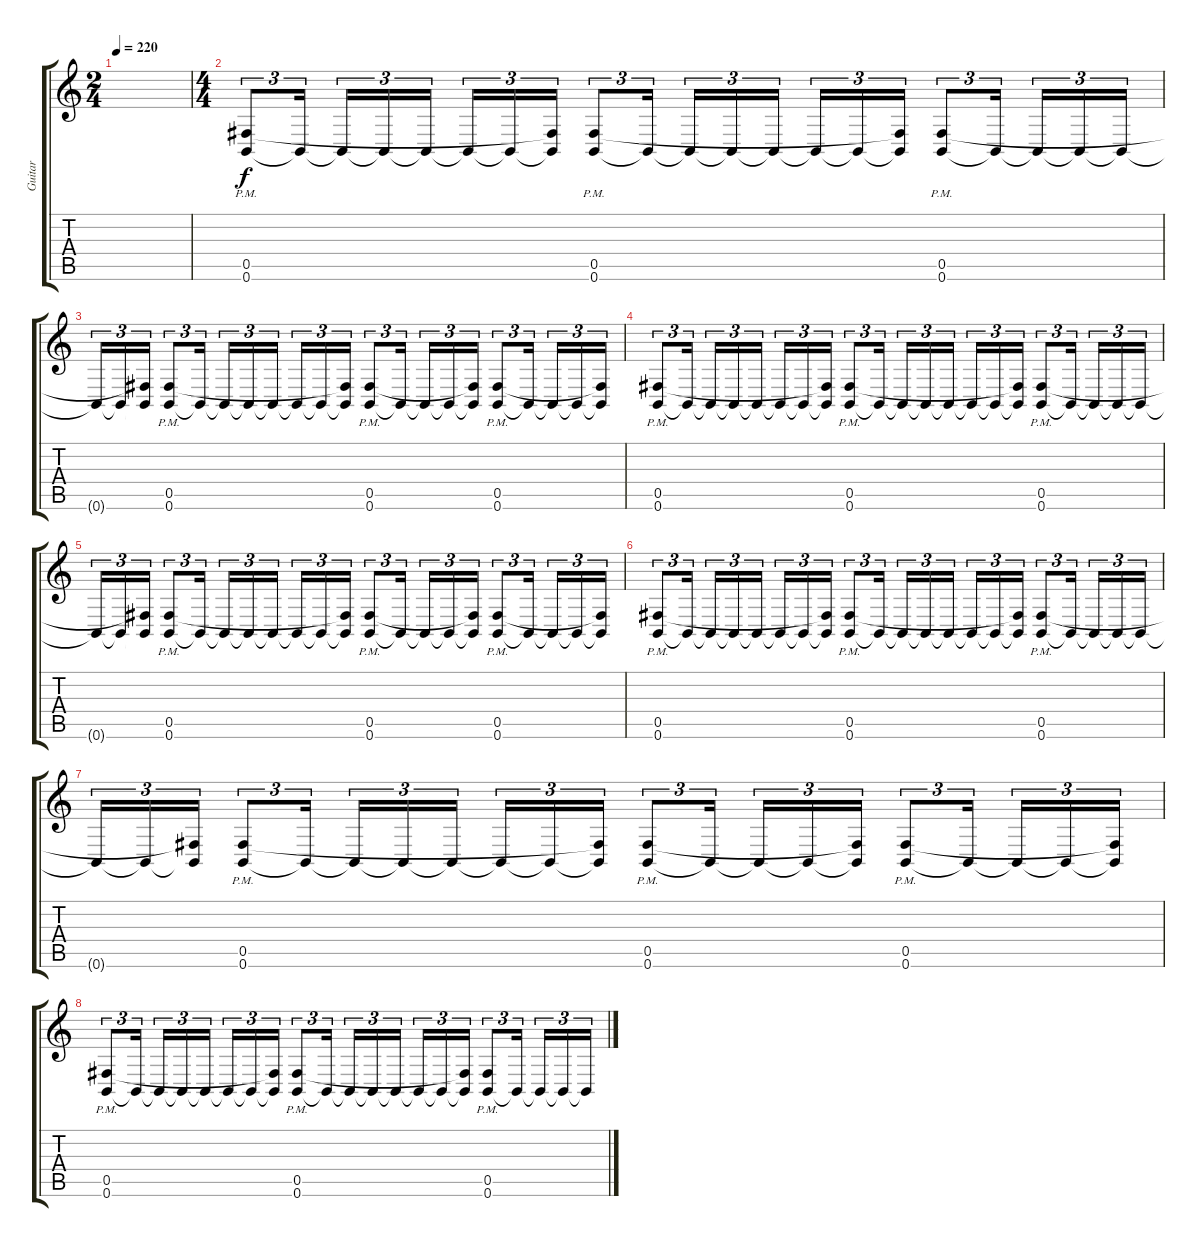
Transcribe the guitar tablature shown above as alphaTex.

\track ("Guitar" "Guitar") {instrument distortionguitar}
\staff {score tabs}
\tuning (Db4 Ab3 E3 B2 Gb2 B1) {hide}
\ts (2 4)
\tempo 220
\clef g2
\ks c
|
\ts (4 4)
(0.5{pm} 0.6{pm}).8{tu (3 2)} 0.6{t}.16{tu (3 2) beam splitsecondary} 0.6{t}.16{tu (3 2)} 0.6{t}.16{tu (3 2)} 0.6{t}.16{tu (3 2)} 0.6{t}.16{tu (3 2)} 0.6{t}.16{tu (3 2)} (0.5{t} 0.6{t}).16{tu (3 2)} (0.5{pm} 0.6{pm}).8{tu (3 2)} 0.6{t}.16{tu (3 2)} 0.6{t}.16{tu (3 2)} 0.6{t}.16{tu (3 2)} 0.6{t}.16{tu (3 2) beam splitsecondary} 0.6{t}.16{tu (3 2)} 0.6{t}.16{tu (3 2)} (0.5{t} 0.6{t}).16{tu (3 2)} (0.5{pm} 0.6{pm}).8{tu (3 2)} 0.6{t}.16{tu (3 2) beam splitsecondary} 0.6{t}.16{tu (3 2)} 0.6{t}.16{tu (3 2)} 0.6{t}.16{tu (3 2)} |
0.6{t}.16{tu (3 2)} 0.6{t}.16{tu (3 2)} (0.5{t} 0.6{t}).16{tu (3 2)} (0.5{pm} 0.6{pm}).8{tu (3 2)} 0.6{t}.16{tu (3 2)} 0.6{t}.16{tu (3 2)} 0.6{t}.16{tu (3 2)} 0.6{t}.16{tu (3 2) beam splitsecondary} 0.6{t}.16{tu (3 2)} 0.6{t}.16{tu (3 2)} (0.5{t} 0.6{t}).16{tu (3 2)} (0.5{pm} 0.6{pm}).8{tu (3 2)} 0.6{t}.16{tu (3 2) beam splitsecondary} 0.6{t}.16{tu (3 2)} 0.6{t}.16{tu (3 2)} (0.5{t} 0.6{t}).16{tu (3 2)} (0.5{pm} 0.6{pm}).8{tu (3 2)} 0.6{t}.16{tu (3 2) beam splitsecondary} 0.6{t}.16{tu (3 2)} 0.6{t}.16{tu (3 2)} (0.5{t} 0.6{t}).16{tu (3 2)} |
(0.5{pm} 0.6{pm}).8{tu (3 2)} 0.6{t}.16{tu (3 2) beam splitsecondary} 0.6{t}.16{tu (3 2)} 0.6{t}.16{tu (3 2)} 0.6{t}.16{tu (3 2)} 0.6{t}.16{tu (3 2)} 0.6{t}.16{tu (3 2)} (0.5{t} 0.6{t}).16{tu (3 2)} (0.5{pm} 0.6{pm}).8{tu (3 2)} 0.6{t}.16{tu (3 2)} 0.6{t}.16{tu (3 2)} 0.6{t}.16{tu (3 2)} 0.6{t}.16{tu (3 2) beam splitsecondary} 0.6{t}.16{tu (3 2)} 0.6{t}.16{tu (3 2)} (0.5{t} 0.6{t}).16{tu (3 2)} (0.5{pm} 0.6{pm}).8{tu (3 2)} 0.6{t}.16{tu (3 2) beam splitsecondary} 0.6{t}.16{tu (3 2)} 0.6{t}.16{tu (3 2)} 0.6{t}.16{tu (3 2)} |
0.6{t}.16{tu (3 2)} 0.6{t}.16{tu (3 2)} (0.5{t} 0.6{t}).16{tu (3 2)} (0.5{pm} 0.6{pm}).8{tu (3 2)} 0.6{t}.16{tu (3 2)} 0.6{t}.16{tu (3 2)} 0.6{t}.16{tu (3 2)} 0.6{t}.16{tu (3 2) beam splitsecondary} 0.6{t}.16{tu (3 2)} 0.6{t}.16{tu (3 2)} (0.5{t} 0.6{t}).16{tu (3 2)} (0.5{pm} 0.6{pm}).8{tu (3 2)} 0.6{t}.16{tu (3 2) beam splitsecondary} 0.6{t}.16{tu (3 2)} 0.6{t}.16{tu (3 2)} (0.5{t} 0.6{t}).16{tu (3 2)} (0.5{pm} 0.6{pm}).8{tu (3 2)} 0.6{t}.16{tu (3 2) beam splitsecondary} 0.6{t}.16{tu (3 2)} 0.6{t}.16{tu (3 2)} (0.5{t} 0.6{t}).16{tu (3 2)} |
(0.5{pm} 0.6{pm}).8{tu (3 2)} 0.6{t}.16{tu (3 2) beam splitsecondary} 0.6{t}.16{tu (3 2)} 0.6{t}.16{tu (3 2)} 0.6{t}.16{tu (3 2)} 0.6{t}.16{tu (3 2)} 0.6{t}.16{tu (3 2)} (0.5{t} 0.6{t}).16{tu (3 2)} (0.5{pm} 0.6{pm}).8{tu (3 2)} 0.6{t}.16{tu (3 2)} 0.6{t}.16{tu (3 2)} 0.6{t}.16{tu (3 2)} 0.6{t}.16{tu (3 2) beam splitsecondary} 0.6{t}.16{tu (3 2)} 0.6{t}.16{tu (3 2)} (0.5{t} 0.6{t}).16{tu (3 2)} (0.5{pm} 0.6{pm}).8{tu (3 2)} 0.6{t}.16{tu (3 2) beam splitsecondary} 0.6{t}.16{tu (3 2)} 0.6{t}.16{tu (3 2)} 0.6{t}.16{tu (3 2)} |
0.6{t}.16{tu (3 2)} 0.6{t}.16{tu (3 2)} (0.5{t} 0.6{t}).16{tu (3 2)} (0.5{pm} 0.6{pm}).8{tu (3 2)} 0.6{t}.16{tu (3 2)} 0.6{t}.16{tu (3 2)} 0.6{t}.16{tu (3 2)} 0.6{t}.16{tu (3 2) beam splitsecondary} 0.6{t}.16{tu (3 2)} 0.6{t}.16{tu (3 2)} (0.5{t} 0.6{t}).16{tu (3 2)} (0.5{pm} 0.6{pm}).8{tu (3 2)} 0.6{t}.16{tu (3 2) beam splitsecondary} 0.6{t}.16{tu (3 2)} 0.6{t}.16{tu (3 2)} (0.5{t} 0.6{t}).16{tu (3 2)} (0.5{pm} 0.6{pm}).8{tu (3 2)} 0.6{t}.16{tu (3 2) beam splitsecondary} 0.6{t}.16{tu (3 2)} 0.6{t}.16{tu (3 2)} (0.5{t} 0.6{t}).16{tu (3 2)} |
(0.5{pm} 0.6{pm}).8{tu (3 2)} 0.6{t}.16{tu (3 2) beam splitsecondary} 0.6{t}.16{tu (3 2)} 0.6{t}.16{tu (3 2)} 0.6{t}.16{tu (3 2)} 0.6{t}.16{tu (3 2)} 0.6{t}.16{tu (3 2)} (0.5{t} 0.6{t}).16{tu (3 2)} (0.5{pm} 0.6{pm}).8{tu (3 2)} 0.6{t}.16{tu (3 2)} 0.6{t}.16{tu (3 2)} 0.6{t}.16{tu (3 2)} 0.6{t}.16{tu (3 2) beam splitsecondary} 0.6{t}.16{tu (3 2)} 0.6{t}.16{tu (3 2)} (0.5{t} 0.6{t}).16{tu (3 2)} (0.5{pm} 0.6{pm}).8{tu (3 2)} 0.6{t}.16{tu (3 2) beam splitsecondary} 0.6{t}.16{tu (3 2)} 0.6{t}.16{tu (3 2)} 0.6{t}.16{tu (3 2)}
